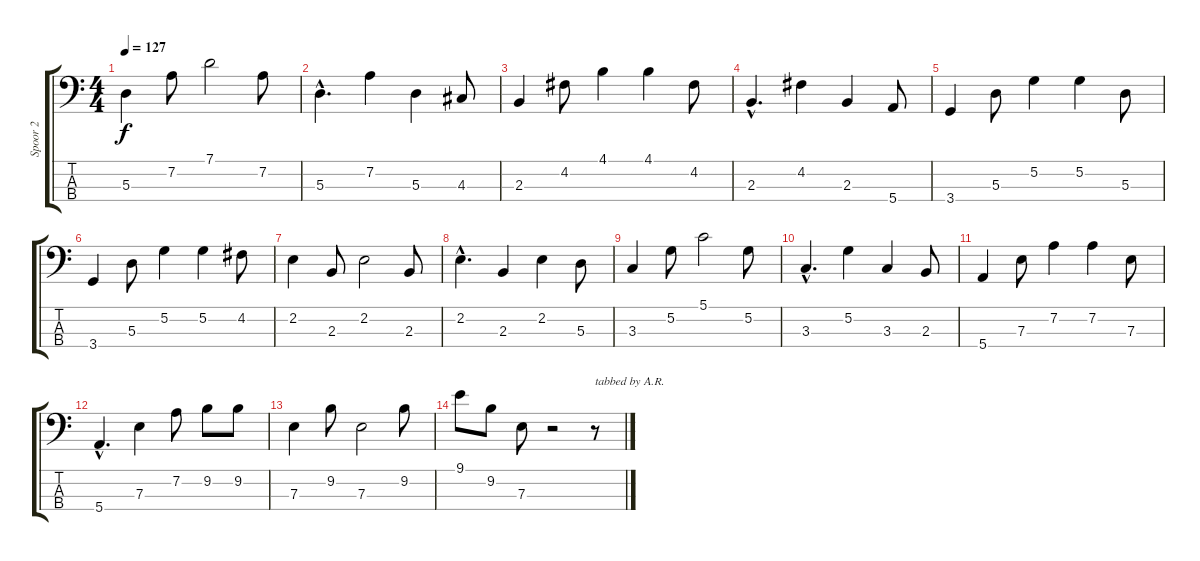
\track ("Spoor 2" "Spoor 2") {instrument acousticbass}
\staff {score tabs}
\tuning (G2 D2 A1 E1) {hide}
\ts (4 4)
\tempo 127
\clef f4
\ks c
5.3.4{dy f} 7.2.8 7.1.2 7.2.8 |
5.3{hac}.4{d} 7.2.4 5.3.4 4.3.8 |
2.3.4 4.2.8 4.1.4 4.1.4 4.2.8 |
2.3{hac}.4{d} 4.2.4 2.3.4 5.4.8 |
3.4.4 5.3.8 5.2.4 5.2.4 5.3.8 |
3.4.4 5.3.8 5.2.4 5.2.4 4.2.8 |
2.2.4 2.3.8 2.2.2 2.3.8 |
2.2{hac}.4{d} 2.3.4 2.2.4 5.3.8 |
3.3.4 5.2.8 5.1.2 5.2.8 |
3.3{hac}.4{d} 5.2.4 3.3.4 2.3.8 |
5.4.4 7.3.8 7.2.4 7.2.4 7.3.8 |
5.4{hac}.4{d} 7.3.4 7.2.8 9.2.8 9.2.8 |
7.3.4 9.2.8 7.3.2 9.2.8 |
9.1.8 9.2.8 7.3.8 r.2 r.8{txt "tabbed by A.R."}
